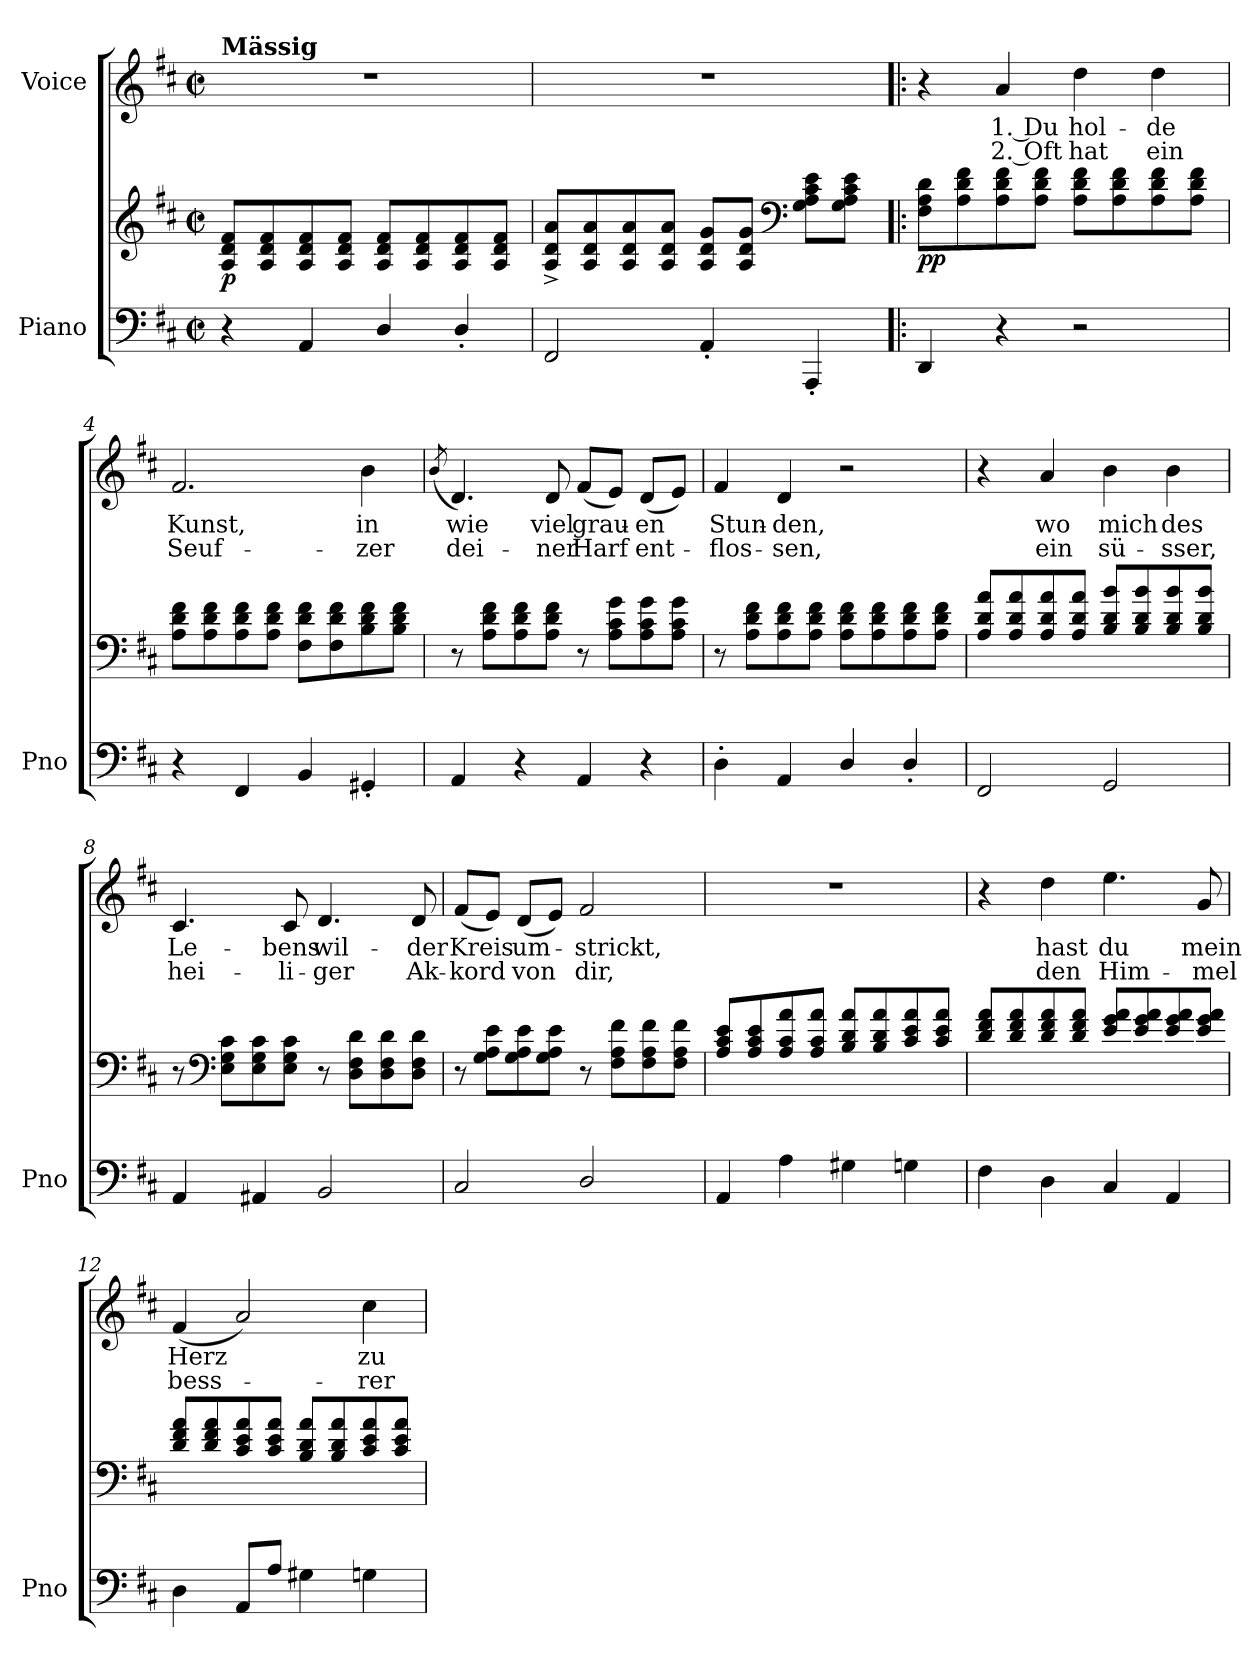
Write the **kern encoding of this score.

**kern	**kern	**dynam	**kern	**text	**text
*part2	*part2	*part2	*part1	*part1	*part1
*staff3	*staff2	*staff2/3	*staff1	*staff1	*staff1
*I"Piano	*	*	*I"Voice	*	*
*I'Pno	*	*	*	*	*
*clefF4	*clefG2	*	*clefG2	*	*
*k[f#c#]	*k[f#c#]	*	*k[f#c#]	*	*
*M2/2	*M2/2	*	*M2/2	*	*
*met(c|)	*met(c|)	*	*met(c|)	*	*
=1	=1	=1	=1	=1	=1
!	!	!	!LO:TX:a:B:t=Mässig	!	!
!	!	!LO:DY:b	!	!	!
4r	8A/ 8d/ 8f#/L	p	1r	.	.
.	8A/ 8d/ 8f#/	.	.	.	.
4AA/	8A/ 8d/ 8f#/	.	.	.	.
.	8A/ 8d/ 8f#/J	.	.	.	.
4D/	8A/ 8d/ 8f#/L	.	.	.	.
.	8A/ 8d/ 8f#/	.	.	.	.
4D'/	8A/ 8d/ 8f#/	.	.	.	.
.	8A/ 8d/ 8f#/J	.	.	.	.
=2	=2	=2	=2	=2	=2
2FF#/	8A/^ 8d/^ 8a/^L	.	1r	.	.
.	8A/ 8d/ 8a/	.	.	.	.
.	8A/ 8d/ 8a/	.	.	.	.
.	8A/ 8d/ 8a/J	.	.	.	.
4AA'/	8A/ 8d/ 8g/L	.	.	.	.
.	8A/ 8d/ 8g/J	.	.	.	.
*	*clefF4	*	*	*	*
4AAA'/	8G\ 8A\ 8c#\ 8e\L	.	.	.	.
.	8G\ 8A\ 8c#\ 8e\J	.	.	.	.
=3!|:	=3!|:	=3!|:	=3!|:	=3!|:	=3!|:
!	!	!LO:DY:b	!	!	!
4DD/	8F#\ 8A\ 8d\L	pp	4r	.	.
.	8A\ 8d\ 8f#\	.	.	.	.
!	!	!	!	!LO:LY:b	!LO:LY:b
4r	8A\ 8d\ 8f#\	.	4a/	1. Du	2. Oft
.	8A\ 8d\ 8f#\J	.	.	.	.
!	!	!	!	!LO:LY:b	!LO:LY:b
2r	8A\ 8d\ 8f#\L	.	4dd\	hol-	hat
.	8A\ 8d\ 8f#\	.	.	.	.
!	!	!	!	!LO:LY:b	!LO:LY:b
.	8A\ 8d\ 8f#\	.	4dd\	de	ein
.	8A\ 8d\ 8f#\J	.	.	.	.
=4	=4	=4	=4	=4	=4
!	!	!	!	!LO:LY:b	!LO:LY:b
4r	8A\ 8d\ 8f#\L	.	2.f#/	-Kunst,	Seuf-
.	8A\ 8d\ 8f#\	.	.	.	.
4FF#/	8A\ 8d\ 8f#\	.	.	.	.
.	8A\ 8d\ 8f#\J	.	.	.	.
4BB/	8F#\ 8d\ 8f#\L	.	.	.	.
.	8F#\ 8d\ 8f#\	.	.	.	.
!	!	!	!	!LO:LY:b	!LO:LY:b
4GG#X'/	8B\ 8d\ 8f#\	.	4b\	in	-zer
.	8B\ 8d\ 8f#\J	.	.	.	.
!!LO:LB:g=z
=5	=5	=5	=5	=5	=5
.	.	.	(8qb/	.	.
!	!	!	!	!LO:LY:b	!LO:LY:b
4AA/	8r	.	4.d/)	wie	dei-
.	8A\ 8d\ 8f#\L	.	.	.	.
4r	8A\ 8d\ 8f#\	.	.	.	.
!	!	!	!	!LO:LY:b	!LO:LY:b
.	8A\ 8d\ 8f#\J	.	8d/	viel	-ner
!	!	!	!	!LO:LY:b	!LO:LY:b
4AA/	8r	.	(8f#/L	grau-	Harf
.	8A\ 8c#\ 8g\L	.	8e/J)	.	.
!	!	!	!	!LO:LY:b	!LO:LY:b
4r	8A\ 8c#\ 8g\	.	(8d/L	-en	ent-
.	8A\ 8c#\ 8g\J	.	8e/J)	.	.
!!LO:LB:g=z
=6	=6	=6	=6	=6	=6
!	!	!	!	!LO:LY:b	!LO:LY:b
4D'\	8r	.	4f#/	-Stun-	-flos-
.	8A\ 8d\ 8f#\L	.	.	.	.
!	!	!	!	!LO:LY:b	!LO:LY:b
4AA/	8A\ 8d\ 8f#\	.	4d/	den,	-sen,
.	8A\ 8d\ 8f#\J	.	.	.	.
4D/	8A\ 8d\ 8f#\L	.	2r	.	.
.	8A\ 8d\ 8f#\	.	.	.	.
4D'/	8A\ 8d\ 8f#\	.	.	.	.
.	8A\ 8d\ 8f#\J	.	.	.	.
=7	=7	=7	=7	=7	=7
2FF#/	8A/ 8d/ 8a/L	.	4r	.	.
.	8A/ 8d/ 8a/	.	.	.	.
!	!	!	!	!LO:LY:b	!LO:LY:b
.	8A/ 8d/ 8a/	.	4a/	wo	ein
.	8A/ 8d/ 8a/J	.	.	.	.
!	!	!	!	!LO:LY:b	!LO:LY:b
2GG/	8B/ 8d/ 8b/L	.	4b\	-mich	sü-
.	8B/ 8d/ 8b/	.	.	.	.
!	!	!	!	!LO:LY:b	!LO:LY:b
.	8B/ 8d/ 8b/	.	4b\	des	-sser,
.	8B/ 8d/ 8b/J	.	.	.	.
=8	=8	=8	=8	=8	=8
!	!	!	!	!LO:LY:b	!LO:LY:b
4AA/	8r	.	4.c#/	-Le-	hei-
*	*clefF4	*	*	*	*
.	8E\ 8G\ 8c#\L	.	.	.	.
4AA#X/	8E\ 8G\ 8c#\	.	.	.	.
!	!	!	!	!LO:LY:b	!LO:LY:b
.	8E\ 8G\ 8c#\J	.	8c#/	-bens	-li-
!	!	!	!	!LO:LY:b	!LO:LY:b
2BB/	8r	.	4.d/	wil-	-ger
.	8D\ 8F#\ 8d\L	.	.	.	.
.	8D\ 8F#\ 8d\	.	.	.	.
!	!	!	!	!LO:LY:b	!LO:LY:b
.	8D\ 8F#\ 8d\J	.	8d/	-der	Ak-
=9	=9	=9	=9	=9	=9
!	!	!	!	!LO:LY:b	!LO:LY:b
2C#/	8r	.	(8f#/L	Kreis	-kord
.	8G\ 8A\ 8e\L	.	8e/J)	.	.
!	!	!	!	!LO:LY:b	!LO:LY:b
.	8G\ 8A\ 8e\	.	(8d/L	um-	von
.	8G\ 8A\ 8e\J	.	8e/J)	.	.
!	!	!	!	!LO:LY:b	!LO:LY:b
2D/	8r	.	2f#/	strickt,	dir,
.	8F#\ 8A\ 8f#\L	.	.	.	.
.	8F#\ 8A\ 8f#\	.	.	.	.
.	8F#\ 8A\ 8f#\J	.	.	.	.
!!LO:LB:g=z
=10	=10	=10	=10	=10	=10
4AA/	8A/ 8c#/ 8e/L	.	1r	.	.
.	8A/ 8c#/ 8e/	.	.	.	.
4A\	8A/ 8c#/ 8a/	.	.	.	.
.	8A/ 8c#/ 8a/J	.	.	.	.
4G#X\	8B/ 8d/ 8a/L	.	.	.	.
.	8B/ 8d/ 8a/	.	.	.	.
4Gn\	8c#/ 8e/ 8a/	.	.	.	.
.	8c#/ 8e/ 8a/J	.	.	.	.
=11	=11	=11	=11	=11	=11
4F#\	8d/ 8f#/ 8a/L	.	4r	.	.
.	8d/ 8f#/ 8a/	.	.	.	.
!	!	!	!	!LO:LY:b	!LO:LY:b
4D\	8d/ 8f#/ 8a/	.	4dd\	hast	den
.	8d/ 8f#/ 8a/J	.	.	.	.
!	!	!	!	!LO:LY:b	!LO:LY:b
4C#/	8e/ 8g/ 8a/L	.	4.ee\	-du	Him-
.	8e/ 8g/ 8a/	.	.	.	.
4AA/	8e/ 8g/ 8a/	.	.	.	.
!	!	!	!	!LO:LY:b	!LO:LY:b
.	8e/ 8g/ 8a/J	.	8g/	mein	-mel
=12	=12	=12	=12	=12	=12
!	!	!	!	!LO:LY:b	!LO:LY:b
4D\	8d/ 8f#/ 8a/L	.	(4f#/	-Herz	bess-
.	8d/ 8f#/ 8a/	.	.	.	.
8AA/L	8c#/ 8e/ 8a/	.	2a/)	.	.
8A/J	8c#/ 8e/ 8a/J	.	.	.	.
4G#X\	8B/ 8d/ 8a/L	.	.	.	.
.	8B/ 8d/ 8a/	.	.	.	.
!	!	!	!	!LO:LY:b	!LO:LY:b
4Gn\	8c#/ 8e/ 8a/	.	4cc#\	zu	-rer
.	8c#/ 8e/ 8a/J	.	.	.	.
=	=	=	=	=	=
*-	*-	*-	*-	*-	*-
